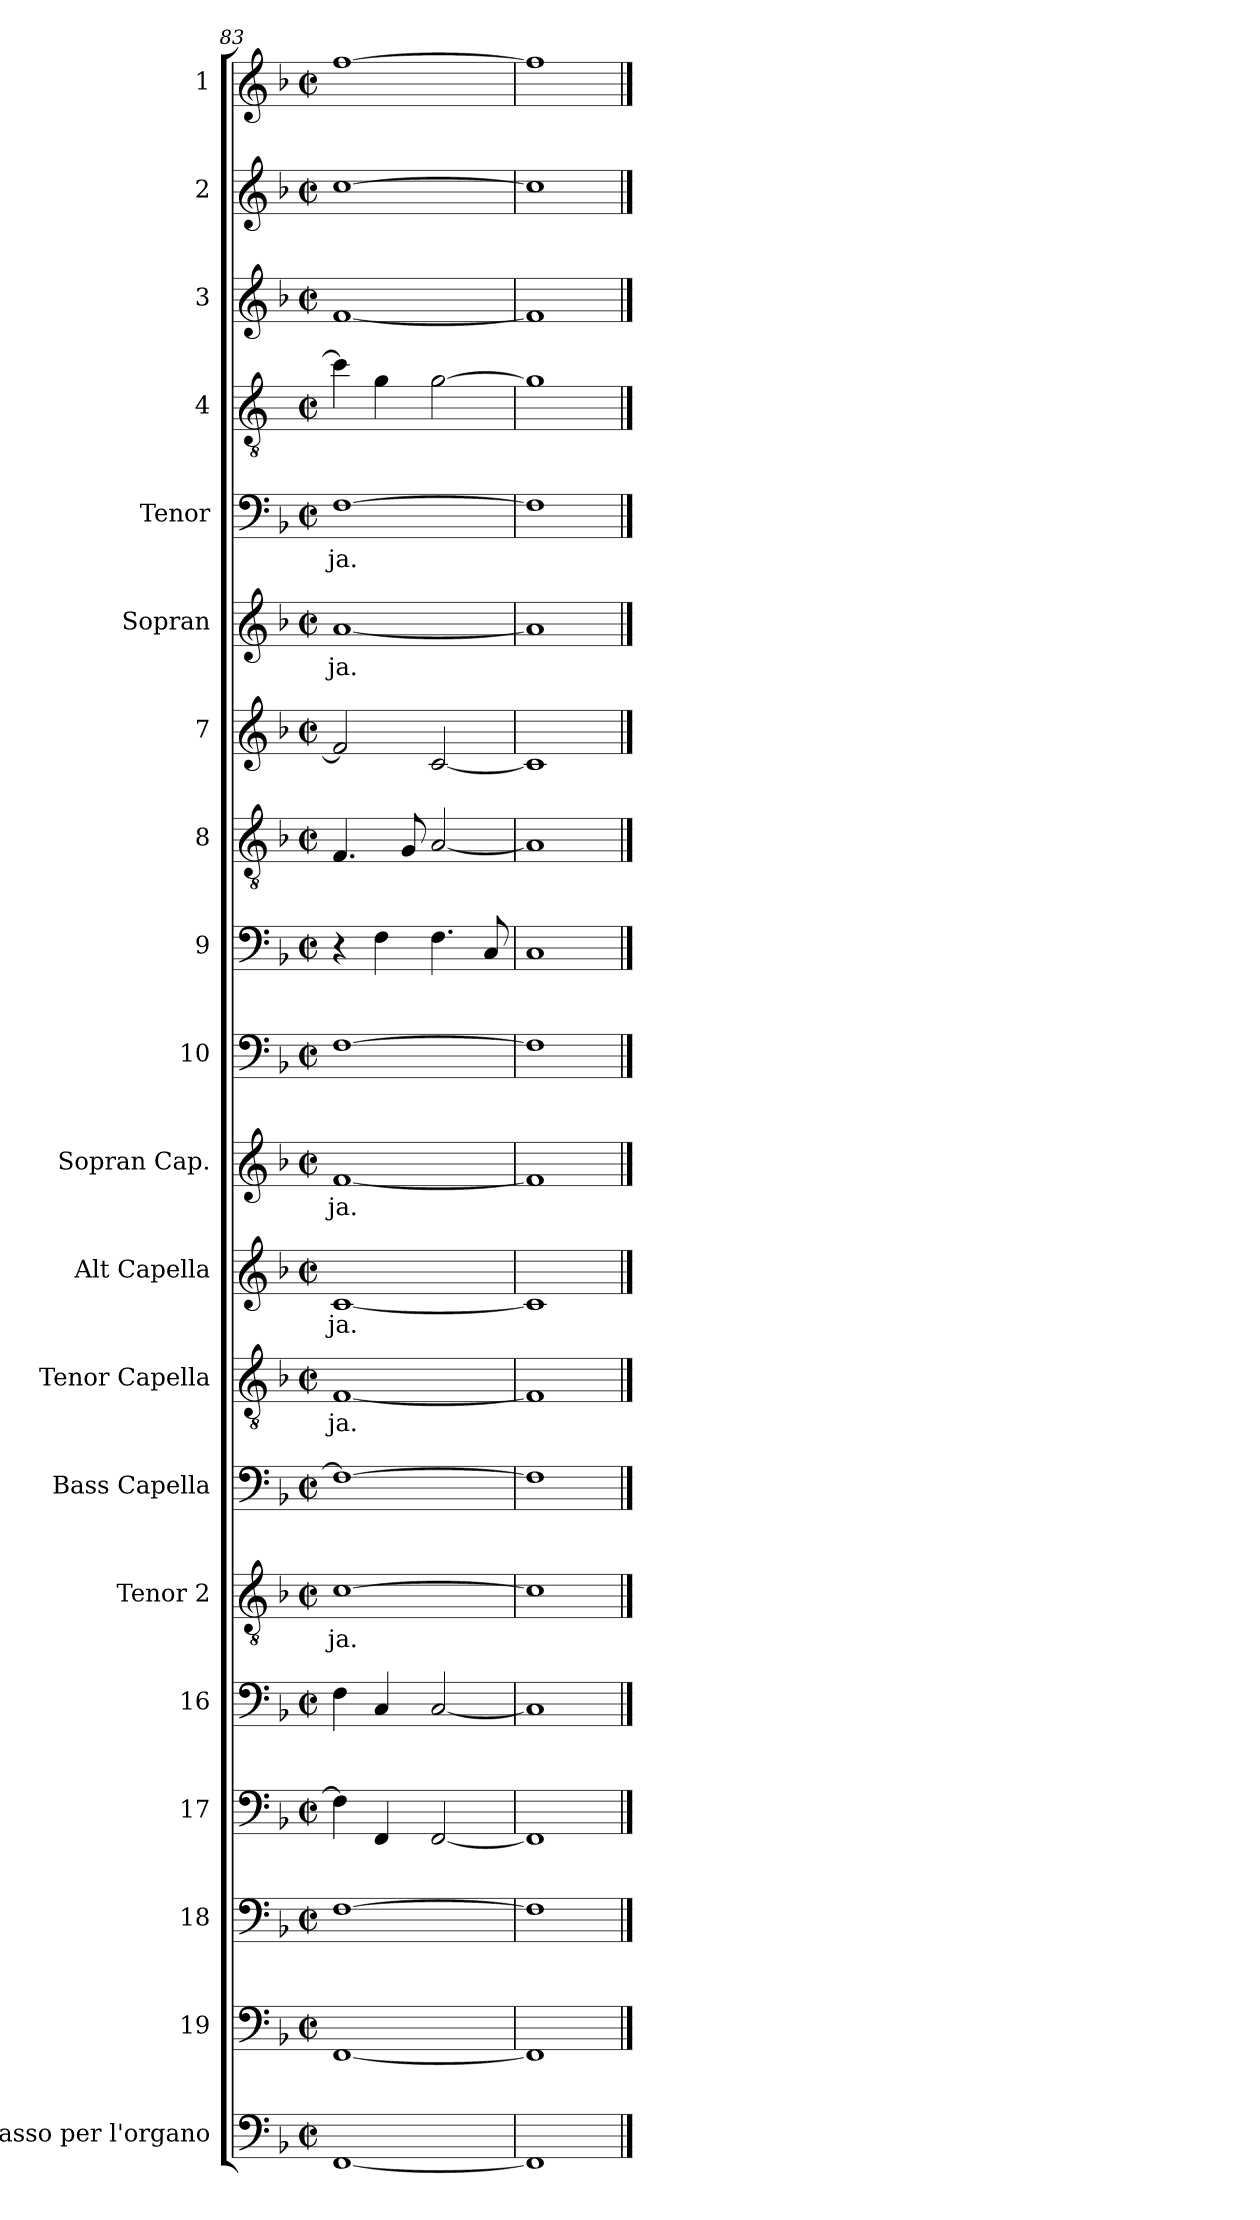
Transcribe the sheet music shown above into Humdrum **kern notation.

**kern	**kern	**kern	**kern	**kern	**kern	**text	**kern	**kern	**text	**kern	**text	**kern	**text	**kern	**kern	**kern	**kern	**kern	**text	**kern	**text	**kern	**kern	**kern	**kern
*part20	*part19	*part18	*part17	*part16	*part15	*part15	*part14	*part13	*part13	*part12	*part12	*part11	*part11	*part10	*part9	*part8	*part7	*part6	*part6	*part5	*part5	*part4	*part3	*part2	*part1
*staff20	*staff19	*staff18	*staff17	*staff16	*staff15	*staff15	*staff14	*staff13	*staff13	*staff12	*staff12	*staff11	*staff11	*staff10	*staff9	*staff8	*staff7	*staff6	*staff6	*staff5	*staff5	*staff4	*staff3	*staff2	*staff1
*I"Basso per l'organo	*I"19	*I"18	*I"17	*I"16	*I"Tenor 2	*	*I"Bass Capella	*I"Tenor Capella	*	*I"Alt Capella	*	*I"Sopran Cap.	*	*I"10	*I"9	*I"8	*I"7	*I"Sopran	*	*I"Tenor	*	*I"4	*I"3	*I"2	*I"1
*I'B.p.l'org.	*	*	*	*	*I'T 2	*	*I'Bass cap.	*I'T cap.	*	*I'A cap.	*	*I'S.cap.	*	*	*	*	*	*I'S	*	*I'T	*	*	*	*	*
*clefF4	*clefF4	*clefF4	*clefF4	*clefF4	*clefGv2	*	*clefF4	*clefGv2	*	*clefG2	*	*clefG2	*	*clefF4	*clefF4	*clefGv2	*clefG2	*clefG2	*	*clefF4	*	*clefGv2	*clefG2	*clefG2	*clefG2
*	*	*	*	*	*	*	*	*	*	*	*	*	*	*ITrd7c12	*	*	*	*	*	*	*	*ITrd4c7	*	*	*
*k[b-]	*k[b-]	*k[b-]	*k[b-]	*k[b-]	*k[b-]	*	*k[b-]	*k[b-]	*	*k[b-]	*	*k[b-]	*	*k[b-]	*k[b-]	*k[b-]	*k[b-]	*k[b-]	*	*k[b-]	*	*k[b-]	*k[b-]	*k[b-]	*k[b-]
*F:	*F:	*F:	*F:	*F:	*F:	*	*F:	*F:	*	*F:	*	*F:	*	*F:	*F:	*F:	*F:	*F:	*	*F:	*	*F:	*F:	*F:	*F:
*M2/2	*M2/2	*M2/2	*M2/2	*M2/2	*M2/2	*	*M2/2	*M2/2	*	*M2/2	*	*M2/2	*	*M2/2	*M2/2	*M2/2	*M2/2	*M2/2	*	*M2/2	*	*M2/2	*M2/2	*M2/2	*M2/2
*met(c|)	*met(c|)	*met(c|)	*met(c|)	*met(c|)	*met(c|)	*	*met(c|)	*met(c|)	*	*met(c|)	*	*met(c|)	*	*met(c|)	*met(c|)	*met(c|)	*met(c|)	*met(c|)	*	*met(c|)	*	*met(c|)	*met(c|)	*met(c|)	*met(c|)
=83	=83	=83	=83	=83	=83	=83	=83	=83	=83	=83	=83	=83	=83	=83	=83	=83	=83	=83	=83	=83	=83	=83	=83	=83	=83
[1FF	[1FF	[1F	4F\]	4F\	[1c	-ja.	1F_	[1F	-ja.	[1c	-ja.	[1f	-ja.	[1FF	4r	4.F/	2f/]	[1a	-ja.	[1F	-ja.	4f\]	[1f	[1cc	[1ff
.	.	.	4FF/	4C/	.	.	.	.	.	.	.	.	.	.	4F\	.	.	.	.	.	.	4c\	.	.	.
.	.	.	.	.	.	.	.	.	.	.	.	.	.	.	.	8G/	.	.	.	.	.	.	.	.	.
.	.	.	[2FF/	[2C/	.	.	.	.	.	.	.	.	.	.	4.F\	[2A/	[2c/	.	.	.	.	[2c\	.	.	.
.	.	.	.	.	.	.	.	.	.	.	.	.	.	.	8C/	.	.	.	.	.	.	.	.	.	.
=84	=84	=84	=84	=84	=84	=84	=84	=84	=84	=84	=84	=84	=84	=84	=84	=84	=84	=84	=84	=84	=84	=84	=84	=84	=84
1FF]	1FF]	1F]	1FF]	1C]	1c]	.	1F]	1F]	.	1c]	.	1f]	.	1FF]	1C	1A]	1c]	1a]	.	1F]	.	1c]	1f]	1cc]	1ff]
==	==	==	==	==	==	==	==	==	==	==	==	==	==	==	==	==	==	==	==	==	==	==	==	==	==
*-	*-	*-	*-	*-	*-	*-	*-	*-	*-	*-	*-	*-	*-	*-	*-	*-	*-	*-	*-	*-	*-	*-	*-	*-	*-
